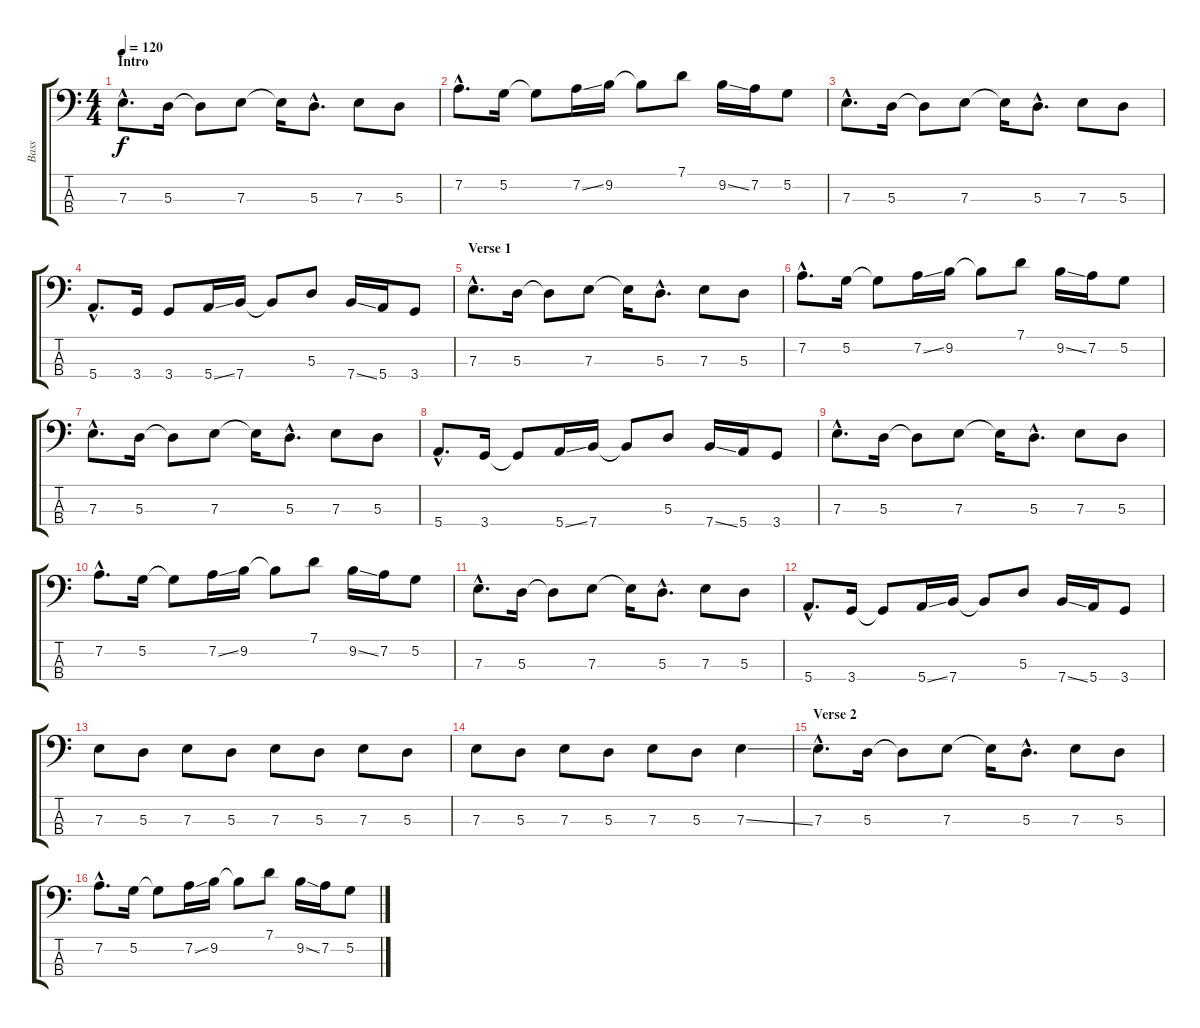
\track ("Bass" "Bass") {instrument electricbassfinger}
\staff {score tabs}
\tuning (G2 D2 A1 E1) {hide}
\ts (4 4)
\section ("" "Intro")
\tempo 120
\clef f4
\ks c
7.3{hac}.8{d dy f instrument electricbassfinger} 5.3.16 5.3{t}.8 7.3.8 7.3{t}.16 5.3{hac}.8{d} 7.3.8 5.3.8 |
7.2{hac}.8{d} 5.2.16 5.2{t}.8 7.2{ss}.16 9.2.16 9.2{t}.8 7.1.8 9.2{ss}.16 7.2.16 5.2.8 |
7.3{hac}.8{d} 5.3.16 5.3{t}.8 7.3.8 7.3{t}.16 5.3{hac}.8{d} 7.3.8 5.3.8 |
5.4{hac}.8{d} 3.4.16 3.4.8 5.4{ss}.16 7.4.16 7.4{t}.8 5.3.8 7.4{ss}.16 5.4.16 3.4.8 |
\section ("" "Verse 1")
7.3{hac}.8{d} 5.3.16 5.3{t}.8 7.3.8 7.3{t}.16 5.3{hac}.8{d} 7.3.8 5.3.8 |
7.2{hac}.8{d} 5.2.16 5.2{t}.8 7.2{ss}.16 9.2.16 9.2{t}.8 7.1.8 9.2{ss}.16 7.2.16 5.2.8 |
7.3{hac}.8{d} 5.3.16 5.3{t}.8 7.3.8 7.3{t}.16 5.3{hac}.8{d} 7.3.8 5.3.8 |
5.4{hac}.8{d} 3.4.16 3.4{t}.8 5.4{ss}.16 7.4.16 7.4{t}.8 5.3.8 7.4{ss}.16 5.4.16 3.4.8 |
7.3{hac}.8{d} 5.3.16 5.3{t}.8 7.3.8 7.3{t}.16 5.3{hac}.8{d} 7.3.8 5.3.8 |
7.2{hac}.8{d} 5.2.16 5.2{t}.8 7.2{ss}.16 9.2.16 9.2{t}.8 7.1.8 9.2{ss}.16 7.2.16 5.2.8 |
7.3{hac}.8{d} 5.3.16 5.3{t}.8 7.3.8 7.3{t}.16 5.3{hac}.8{d} 7.3.8 5.3.8 |
5.4{hac}.8{d} 3.4.16 3.4{t}.8 5.4{ss}.16 7.4.16 7.4{t}.8 5.3.8 7.4{ss}.16 5.4.16 3.4.8 |
7.3.8 5.3.8 7.3.8 5.3.8 7.3.8 5.3.8 7.3.8 5.3.8 |
7.3.8 5.3.8 7.3.8 5.3.8 7.3.8 5.3.8 7.3{ss}.4 |
\section ("" "Verse 2")
7.3{hac}.8{d} 5.3.16 5.3{t}.8 7.3.8 7.3{t}.16 5.3{hac}.8{d} 7.3.8 5.3.8 |
7.2{hac}.8{d} 5.2.16 5.2{t}.8 7.2{ss}.16 9.2.16 9.2{t}.8 7.1.8 9.2{ss}.16 7.2.16 5.2.8
